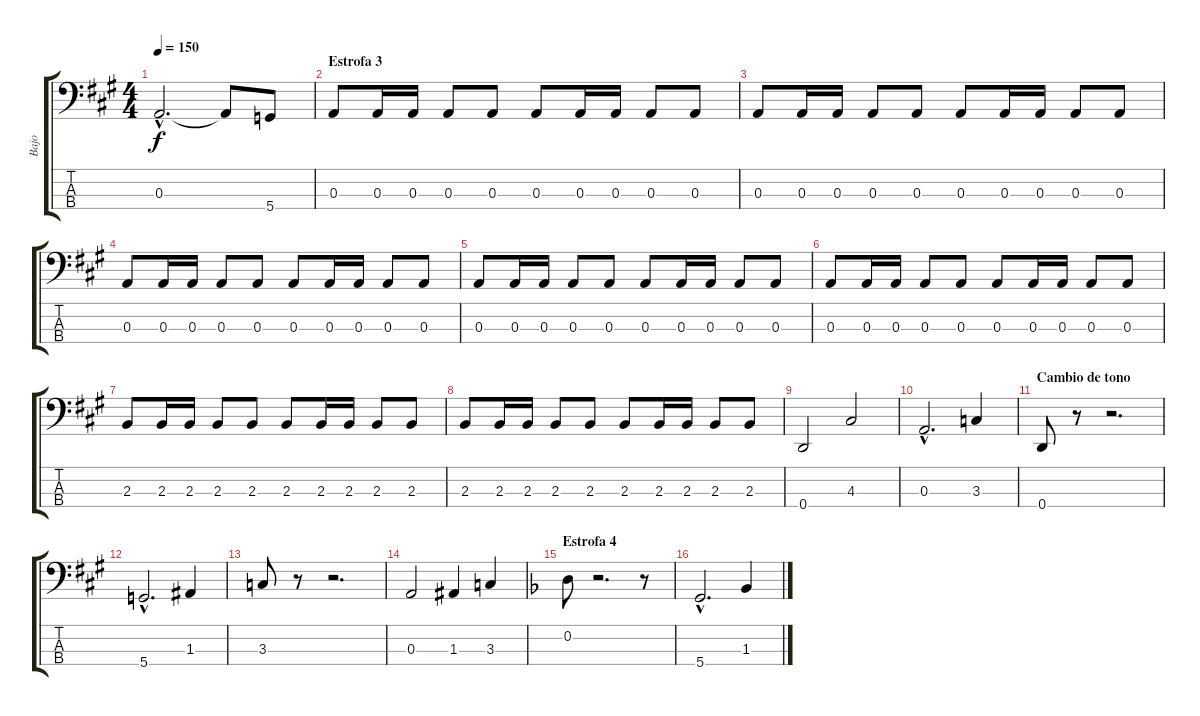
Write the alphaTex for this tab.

\track ("Bajo" "Bajo") {instrument electricbasspick}
\staff {score tabs}
\tuning (G2 D2 A1 D1) {hide}
\ts (4 4)
\tempo 150
\clef f4
\ks a
0.3{hac}.2{d dy f} 0.3{t}.8 5.4.8 |
\section ("" "Estrofa 3")
0.3.8 0.3.16 0.3.16 0.3.8 0.3.8 0.3.8 0.3.16 0.3.16 0.3.8 0.3.8 |
0.3.8 0.3.16 0.3.16 0.3.8 0.3.8 0.3.8 0.3.16 0.3.16 0.3.8 0.3.8 |
0.3.8 0.3.16 0.3.16 0.3.8 0.3.8 0.3.8 0.3.16 0.3.16 0.3.8 0.3.8 |
0.3.8 0.3.16 0.3.16 0.3.8 0.3.8 0.3.8 0.3.16 0.3.16 0.3.8 0.3.8 |
0.3.8 0.3.16 0.3.16 0.3.8 0.3.8 0.3.8 0.3.16 0.3.16 0.3.8 0.3.8 |
2.3.8 2.3.16 2.3.16 2.3.8 2.3.8 2.3.8 2.3.16 2.3.16 2.3.8 2.3.8 |
2.3.8 2.3.16 2.3.16 2.3.8 2.3.8 2.3.8 2.3.16 2.3.16 2.3.8 2.3.8 |
0.4.2 4.3.2 |
0.3{hac}.2{d} 3.3.4 |
\section ("" "Cambio de tono")
0.4.8 r.8 r.2{d} |
5.4{hac}.2{d} 1.3.4 |
3.3.8 r.8 r.2{d} |
0.3.2 1.3.4 3.3.4 |
\section ("" "Estrofa 4")
\ks dminor
0.2.8 r.2{d} r.8 |
5.4{hac}.2{d} 1.3.4
